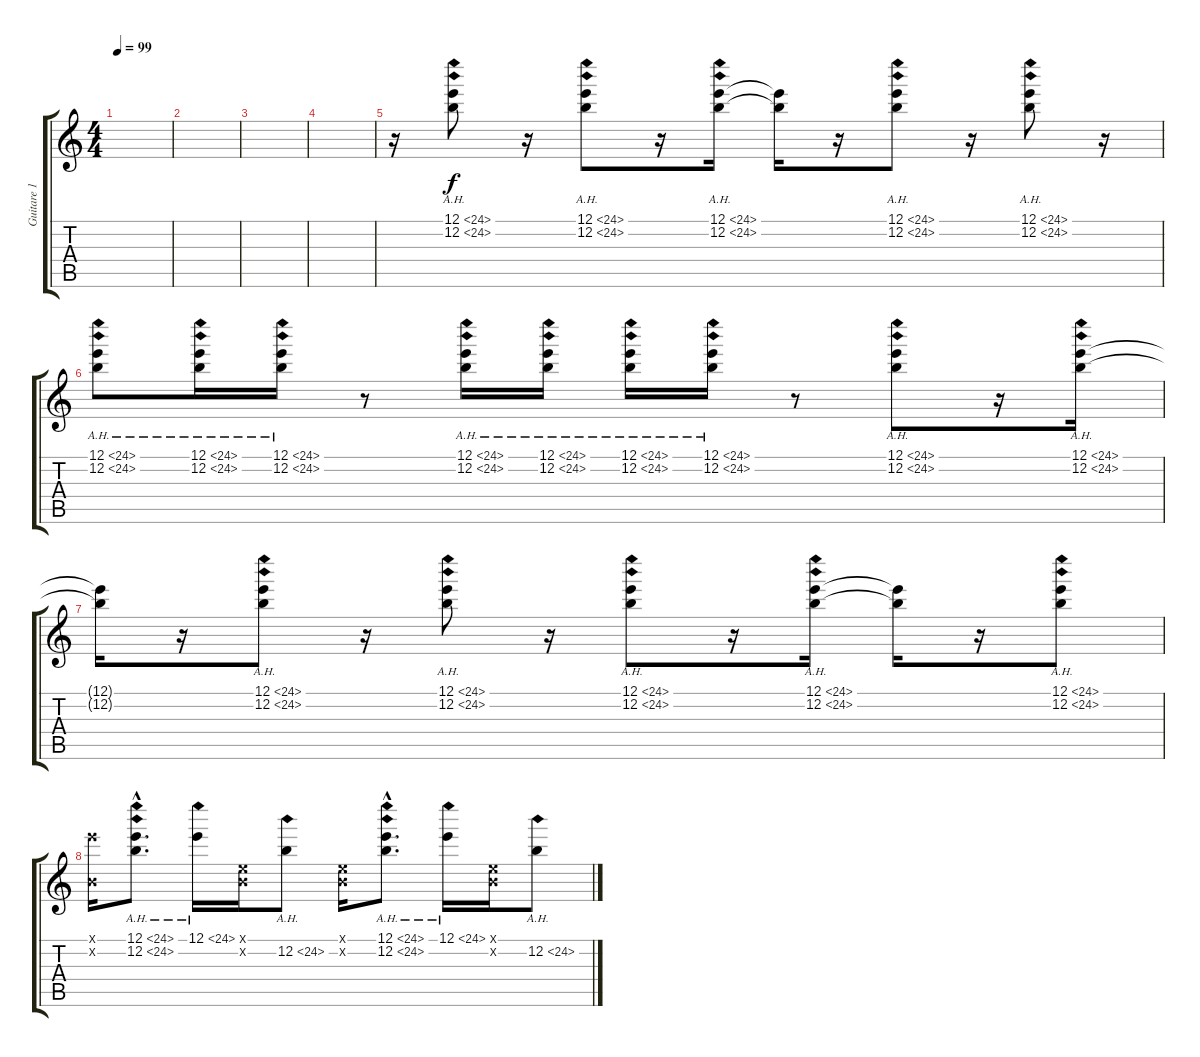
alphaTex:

\track ("Guitare 1" "Guitare 1") {instrument acousticguitarsteel}
\staff {score tabs}
\tuning (E4 B3 G3 D3 A2 E2) {hide}
\ts (4 4)
\tempo 99
\clef g2
\ks c
|
|
|
|
r.16 (12.1{ah 12} 12.2{ah 12}).8 r.16 (12.1{ah 12} 12.2{ah 12}).8 r.16 (12.1{ah 12} 12.2{ah 12}).16 (12.1{t} 12.2{t}).16 r.16 (12.1{ah 12} 12.2{ah 12}).8 r.16 (12.1{ah 12} 12.2{ah 12}).8 r.16 |
(12.1{ah 12} 12.2{ah 12}).8 (12.1{ah 12} 12.2{ah 12}).16 (12.1{ah 12} 12.2{ah 12}).16 r.8 (12.1{ah 12} 12.2{ah 12}).16 (12.1{ah 12} 12.2{ah 12}).16 (12.1{ah 12} 12.2{ah 12}).16 (12.1{ah 12} 12.2{ah 12}).16 r.8 (12.1{ah 12} 12.2{ah 12}).8 r.16 (12.1{ah 12} 12.2{ah 12}).16 |
(12.1{t} 12.2{t}).16 r.16 (12.1{ah 12} 12.2{ah 12}).8 r.16 (12.1{ah 12} 12.2{ah 12}).8 r.16 (12.1{ah 12} 12.2{ah 12}).8 r.16 (12.1{ah 12} 12.2{ah 12}).16 (12.1{t} 12.2{t}).16 r.16 (12.1{ah 12} 12.2{ah 12}).8 |
(12.1{x} 0.2{x}).16 (12.1{ah 12 hac} 12.2{ah 12 hac}).8{d} 12.1{ah 12}.16 (0.1{x} 0.2{x}).16 12.2{ah 12}.8 (0.1{x} 0.2{x}).16 (12.1{ah 12 hac} 12.2{ah 12 hac}).8{d} 12.1{ah 12}.16 (0.1{x} 0.2{x}).16 12.2{ah 12}.8
